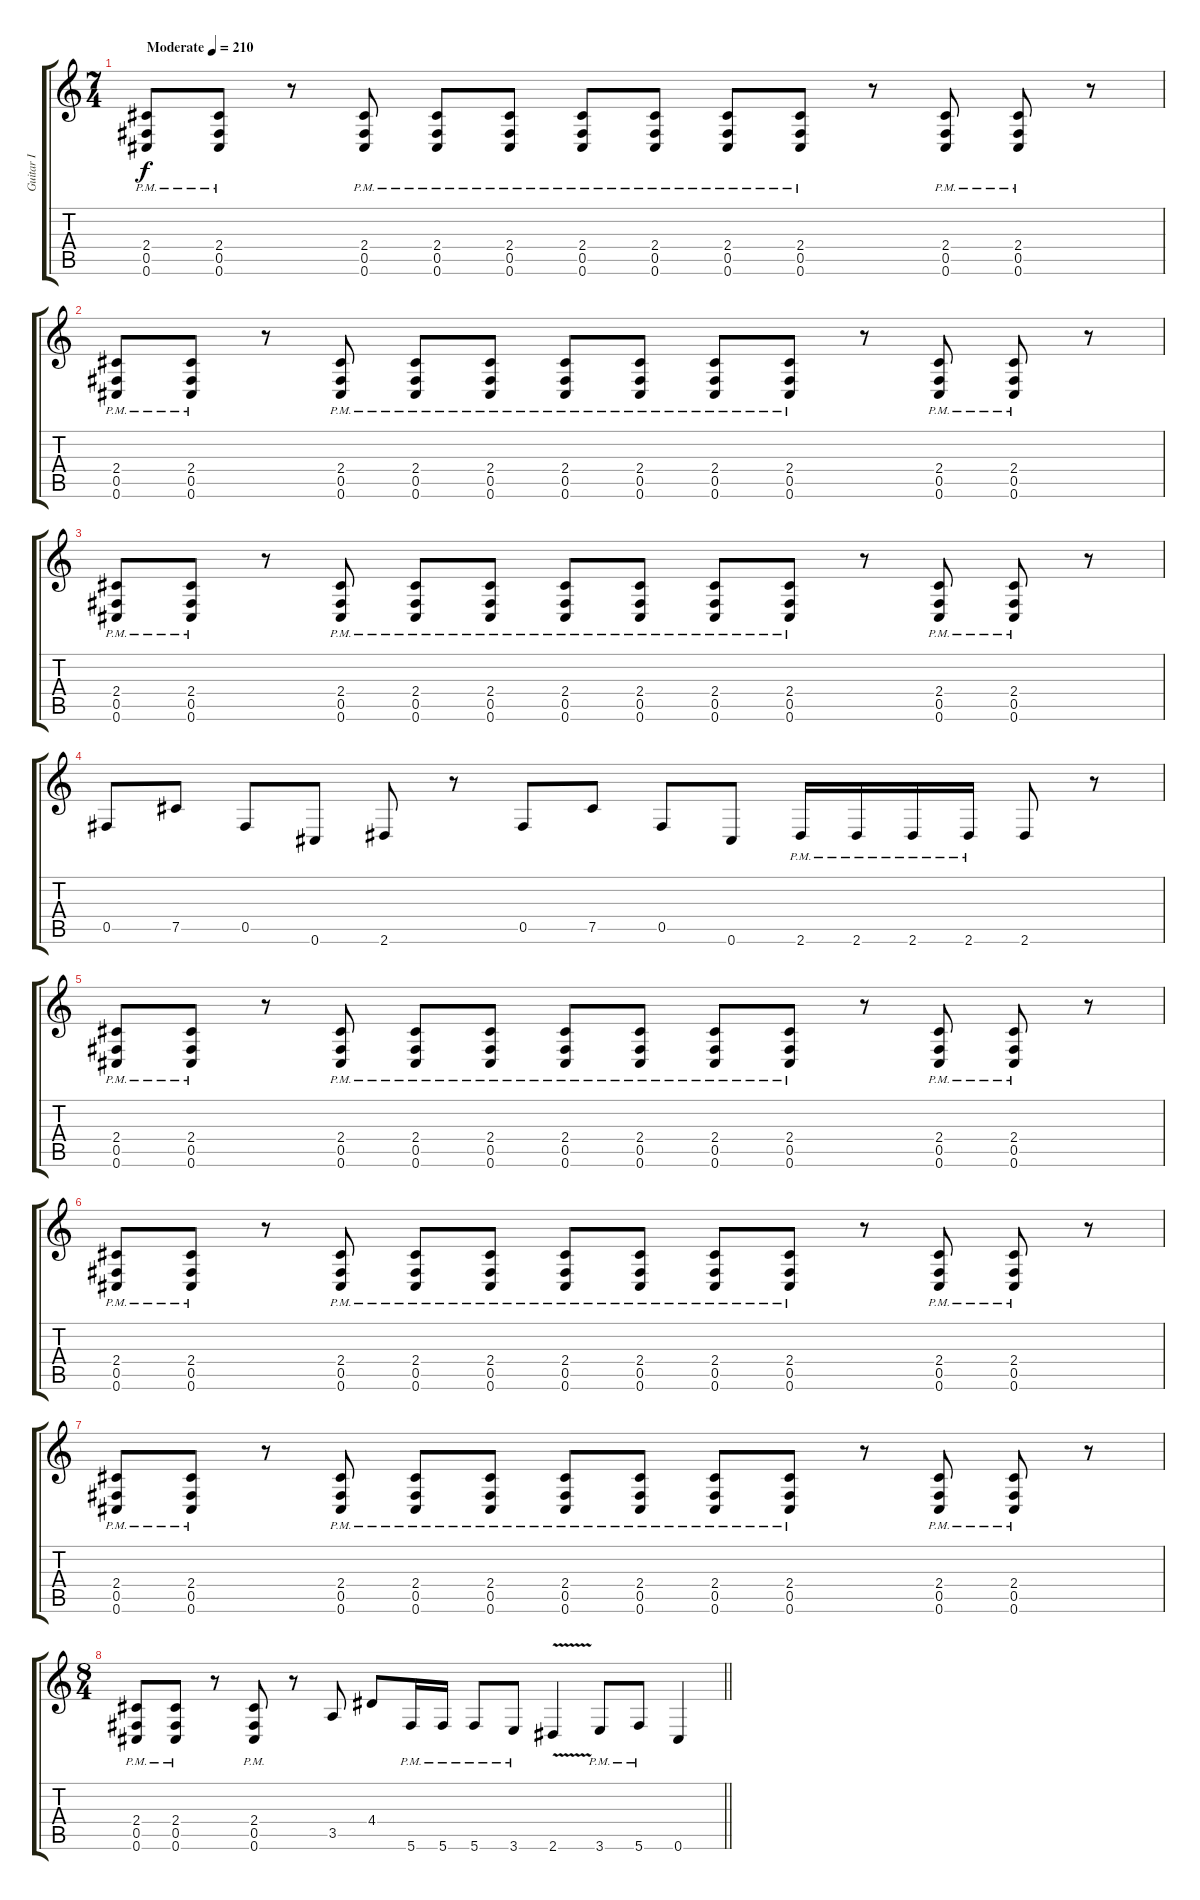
\track ("Guitar I" "Guitar I") {instrument distortionguitar}
\staff {score tabs}
\tuning (Db4 Ab3 E3 B2 Gb2 Db2) {hide}
\ts (7 4)
\tempo (210 "Moderate")
\clef g2
\ks c
(2.4{pm} 0.5{pm} 0.6{pm}).8{dy f instrument distortionguitar} (2.4{pm} 0.5{pm} 0.6{pm}).8 r.8 (2.4{pm} 0.5{pm} 0.6{pm}).8 (2.4{pm} 0.5{pm} 0.6{pm}).8 (2.4{pm} 0.5{pm} 0.6{pm}).8 (2.4{pm} 0.5{pm} 0.6{pm}).8 (2.4{pm} 0.5{pm} 0.6{pm}).8 (2.4{pm} 0.5{pm} 0.6{pm}).8 (2.4{pm} 0.5{pm} 0.6{pm}).8 r.8 (2.4{pm} 0.5{pm} 0.6{pm}).8 (2.4{pm} 0.5{pm} 0.6{pm}).8 r.8 |
(2.4{pm} 0.5{pm} 0.6{pm}).8 (2.4{pm} 0.5{pm} 0.6{pm}).8 r.8 (2.4{pm} 0.5{pm} 0.6{pm}).8 (2.4{pm} 0.5{pm} 0.6{pm}).8 (2.4{pm} 0.5{pm} 0.6{pm}).8 (2.4{pm} 0.5{pm} 0.6{pm}).8 (2.4{pm} 0.5{pm} 0.6{pm}).8 (2.4{pm} 0.5{pm} 0.6{pm}).8 (2.4{pm} 0.5{pm} 0.6{pm}).8 r.8 (2.4{pm} 0.5{pm} 0.6{pm}).8 (2.4{pm} 0.5{pm} 0.6{pm}).8 r.8 |
(2.4{pm} 0.5{pm} 0.6{pm}).8 (2.4{pm} 0.5{pm} 0.6{pm}).8 r.8 (2.4{pm} 0.5{pm} 0.6{pm}).8 (2.4{pm} 0.5{pm} 0.6{pm}).8 (2.4{pm} 0.5{pm} 0.6{pm}).8 (2.4{pm} 0.5{pm} 0.6{pm}).8 (2.4{pm} 0.5{pm} 0.6{pm}).8 (2.4{pm} 0.5{pm} 0.6{pm}).8 (2.4{pm} 0.5{pm} 0.6{pm}).8 r.8 (2.4{pm} 0.5{pm} 0.6{pm}).8 (2.4{pm} 0.5{pm} 0.6{pm}).8 r.8 |
0.5.8 7.5.8 0.5.8 0.6.8 2.6.8 r.8 0.5.8 7.5.8 0.5.8 0.6.8 2.6{pm}.16 2.6{pm}.16 2.6{pm}.16 2.6{pm}.16 2.6.8 r.8 |
(2.4{pm} 0.5{pm} 0.6{pm}).8 (2.4{pm} 0.5{pm} 0.6{pm}).8 r.8 (2.4{pm} 0.5{pm} 0.6{pm}).8 (2.4{pm} 0.5{pm} 0.6{pm}).8 (2.4{pm} 0.5{pm} 0.6{pm}).8 (2.4{pm} 0.5{pm} 0.6{pm}).8 (2.4{pm} 0.5{pm} 0.6{pm}).8 (2.4{pm} 0.5{pm} 0.6{pm}).8 (2.4{pm} 0.5{pm} 0.6{pm}).8 r.8 (2.4{pm} 0.5{pm} 0.6{pm}).8 (2.4{pm} 0.5{pm} 0.6{pm}).8 r.8 |
(2.4{pm} 0.5{pm} 0.6{pm}).8 (2.4{pm} 0.5{pm} 0.6{pm}).8 r.8 (2.4{pm} 0.5{pm} 0.6{pm}).8 (2.4{pm} 0.5{pm} 0.6{pm}).8 (2.4{pm} 0.5{pm} 0.6{pm}).8 (2.4{pm} 0.5{pm} 0.6{pm}).8 (2.4{pm} 0.5{pm} 0.6{pm}).8 (2.4{pm} 0.5{pm} 0.6{pm}).8 (2.4{pm} 0.5{pm} 0.6{pm}).8 r.8 (2.4{pm} 0.5{pm} 0.6{pm}).8 (2.4{pm} 0.5{pm} 0.6{pm}).8 r.8 |
(2.4{pm} 0.5{pm} 0.6{pm}).8 (2.4{pm} 0.5{pm} 0.6{pm}).8 r.8 (2.4{pm} 0.5{pm} 0.6{pm}).8 (2.4{pm} 0.5{pm} 0.6{pm}).8 (2.4{pm} 0.5{pm} 0.6{pm}).8 (2.4{pm} 0.5{pm} 0.6{pm}).8 (2.4{pm} 0.5{pm} 0.6{pm}).8 (2.4{pm} 0.5{pm} 0.6{pm}).8 (2.4{pm} 0.5{pm} 0.6{pm}).8 r.8 (2.4{pm} 0.5{pm} 0.6{pm}).8 (2.4{pm} 0.5{pm} 0.6{pm}).8 r.8 |
\ts (8 4)
\barLineRight lightlight
(2.4{pm} 0.5{pm} 0.6{pm}).8 (2.4{pm} 0.5{pm} 0.6{pm}).8 r.8 (2.4{pm} 0.5{pm} 0.6{pm}).8 r.8 3.5.8 4.4.8 5.6{pm}.16 5.6{pm}.16 5.6{pm}.8 3.6{pm}.8 2.6{v}.4 3.6{pm}.8 5.6{pm}.8 0.6.4
